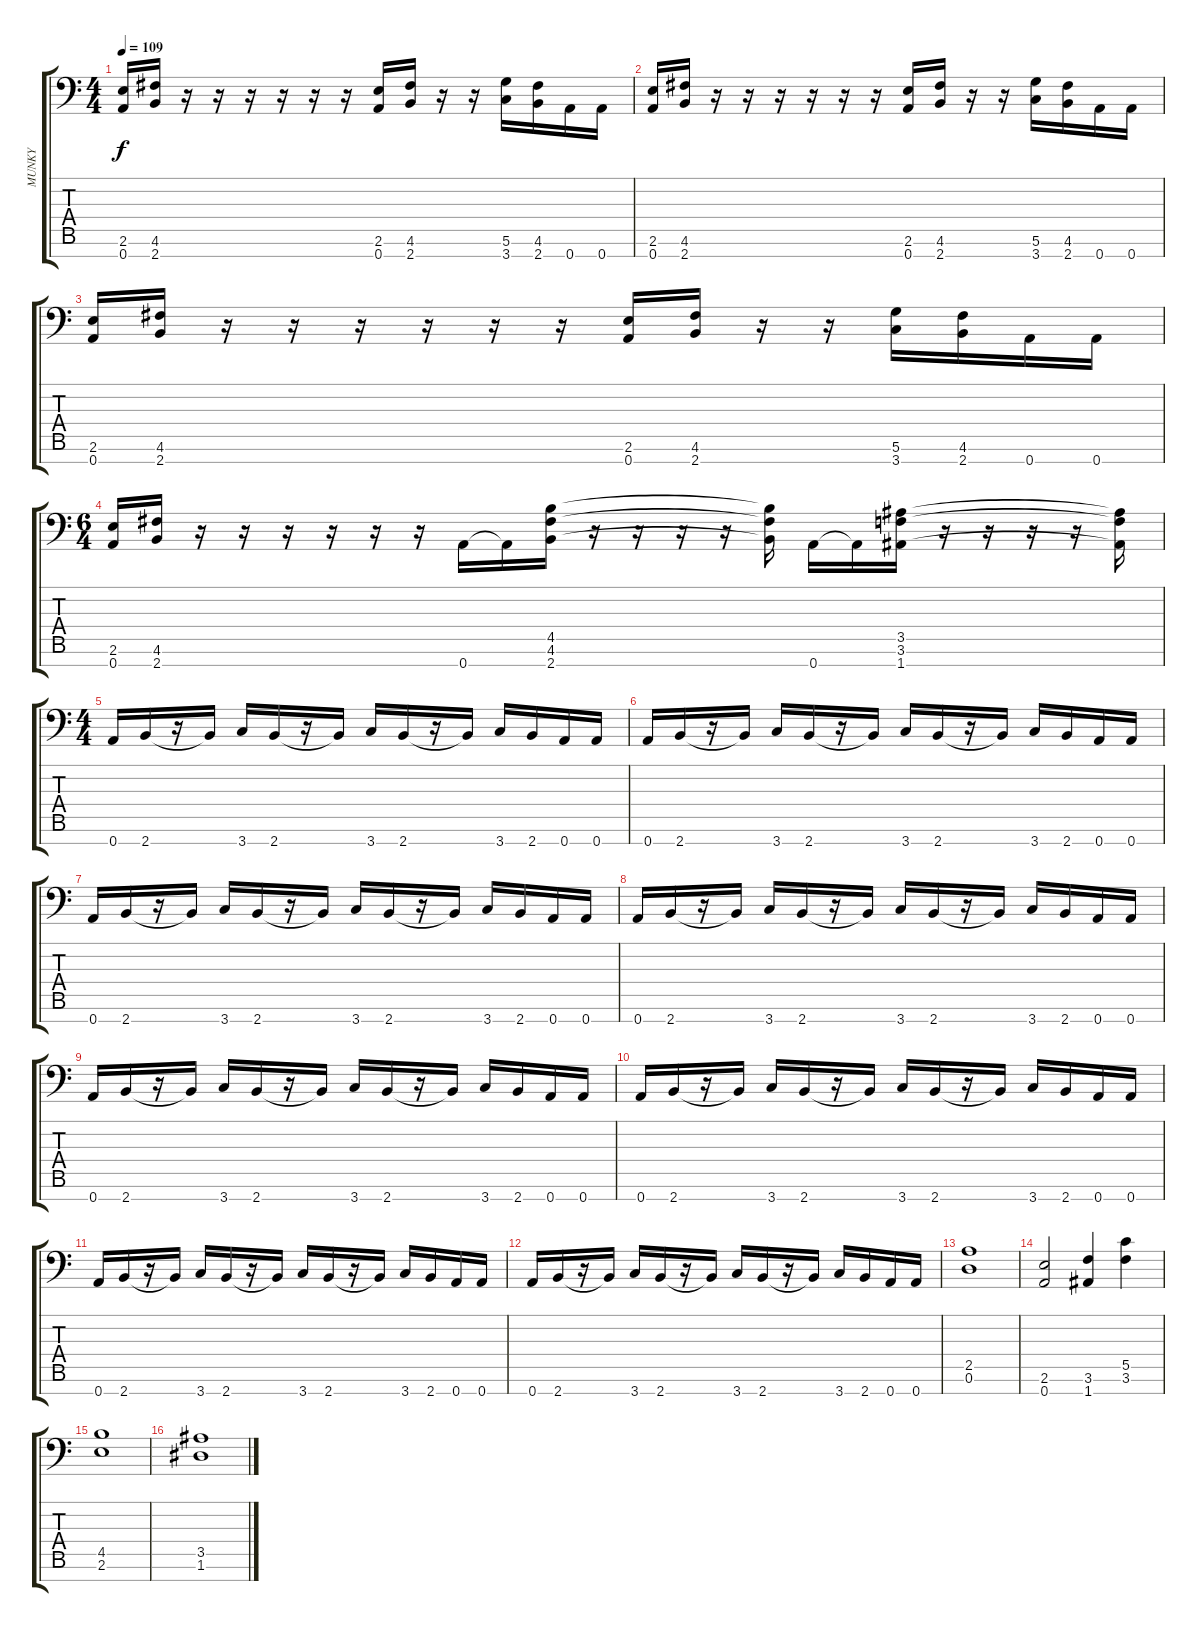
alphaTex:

\track ("MUNKY" "MUNKY") {instrument distortionguitar}
\staff {score tabs}
\tuning (D4 A3 F3 C3 G2 D2 A1) {hide}
\ts (4 4)
\tempo 109
\clef f4
\ks c
(2.6 0.7).16{dy f} (4.6 2.7).16 r.16 r.16 r.16 r.16 r.16 r.16 (2.6 0.7).16 (4.6 2.7).16 r.16 r.16 (5.6 3.7).16 (4.6 2.7).16 0.7.16 0.7.16 |
(2.6 0.7).16 (4.6 2.7).16 r.16 r.16 r.16 r.16 r.16 r.16 (2.6 0.7).16 (4.6 2.7).16 r.16 r.16 (5.6 3.7).16 (4.6 2.7).16 0.7.16 0.7.16 |
(2.6 0.7).16 (4.6 2.7).16 r.16 r.16 r.16 r.16 r.16 r.16 (2.6 0.7).16 (4.6 2.7).16 r.16 r.16 (5.6 3.7).16 (4.6 2.7).16 0.7.16 0.7.16 |
\ts (6 4)
(2.6 0.7).16 (4.6 2.7).16 r.16 r.16 r.16 r.16 r.16 r.16 0.7.16 0.7{t}.16 (4.5 4.6 2.7).16 r.16 r.16 r.16 r.16 (4.5{t} 4.6{t} 2.7{t}).16 0.7.16 0.7{t}.16 (3.5 3.6 1.7).16 r.16 r.16 r.16 r.16 (3.5{t} 3.6{t} 1.7{t}).16 |
\ts (4 4)
0.7.16 2.7.16 r.16 2.7{t}.16 3.7.16 2.7.16 r.16 2.7{t}.16 3.7.16 2.7.16 r.16 2.7{t}.16 3.7.16 2.7.16 0.7.16 0.7.16 |
0.7.16 2.7.16 r.16 2.7{t}.16 3.7.16 2.7.16 r.16 2.7{t}.16 3.7.16 2.7.16 r.16 2.7{t}.16 3.7.16 2.7.16 0.7.16 0.7.16 |
0.7.16 2.7.16 r.16 2.7{t}.16 3.7.16 2.7.16 r.16 2.7{t}.16 3.7.16 2.7.16 r.16 2.7{t}.16 3.7.16 2.7.16 0.7.16 0.7.16 |
0.7.16 2.7.16 r.16 2.7{t}.16 3.7.16 2.7.16 r.16 2.7{t}.16 3.7.16 2.7.16 r.16 2.7{t}.16 3.7.16 2.7.16 0.7.16 0.7.16 |
0.7.16 2.7.16 r.16 2.7{t}.16 3.7.16 2.7.16 r.16 2.7{t}.16 3.7.16 2.7.16 r.16 2.7{t}.16 3.7.16 2.7.16 0.7.16 0.7.16 |
0.7.16 2.7.16 r.16 2.7{t}.16 3.7.16 2.7.16 r.16 2.7{t}.16 3.7.16 2.7.16 r.16 2.7{t}.16 3.7.16 2.7.16 0.7.16 0.7.16 |
0.7.16 2.7.16 r.16 2.7{t}.16 3.7.16 2.7.16 r.16 2.7{t}.16 3.7.16 2.7.16 r.16 2.7{t}.16 3.7.16 2.7.16 0.7.16 0.7.16 |
0.7.16 2.7.16 r.16 2.7{t}.16 3.7.16 2.7.16 r.16 2.7{t}.16 3.7.16 2.7.16 r.16 2.7{t}.16 3.7.16 2.7.16 0.7.16 0.7.16 |
(2.5 0.6).1 |
(2.6 0.7).2 (3.6 1.7).4 (5.5 3.6).4 |
(4.5 2.6).1 |
(3.5 1.6).1
